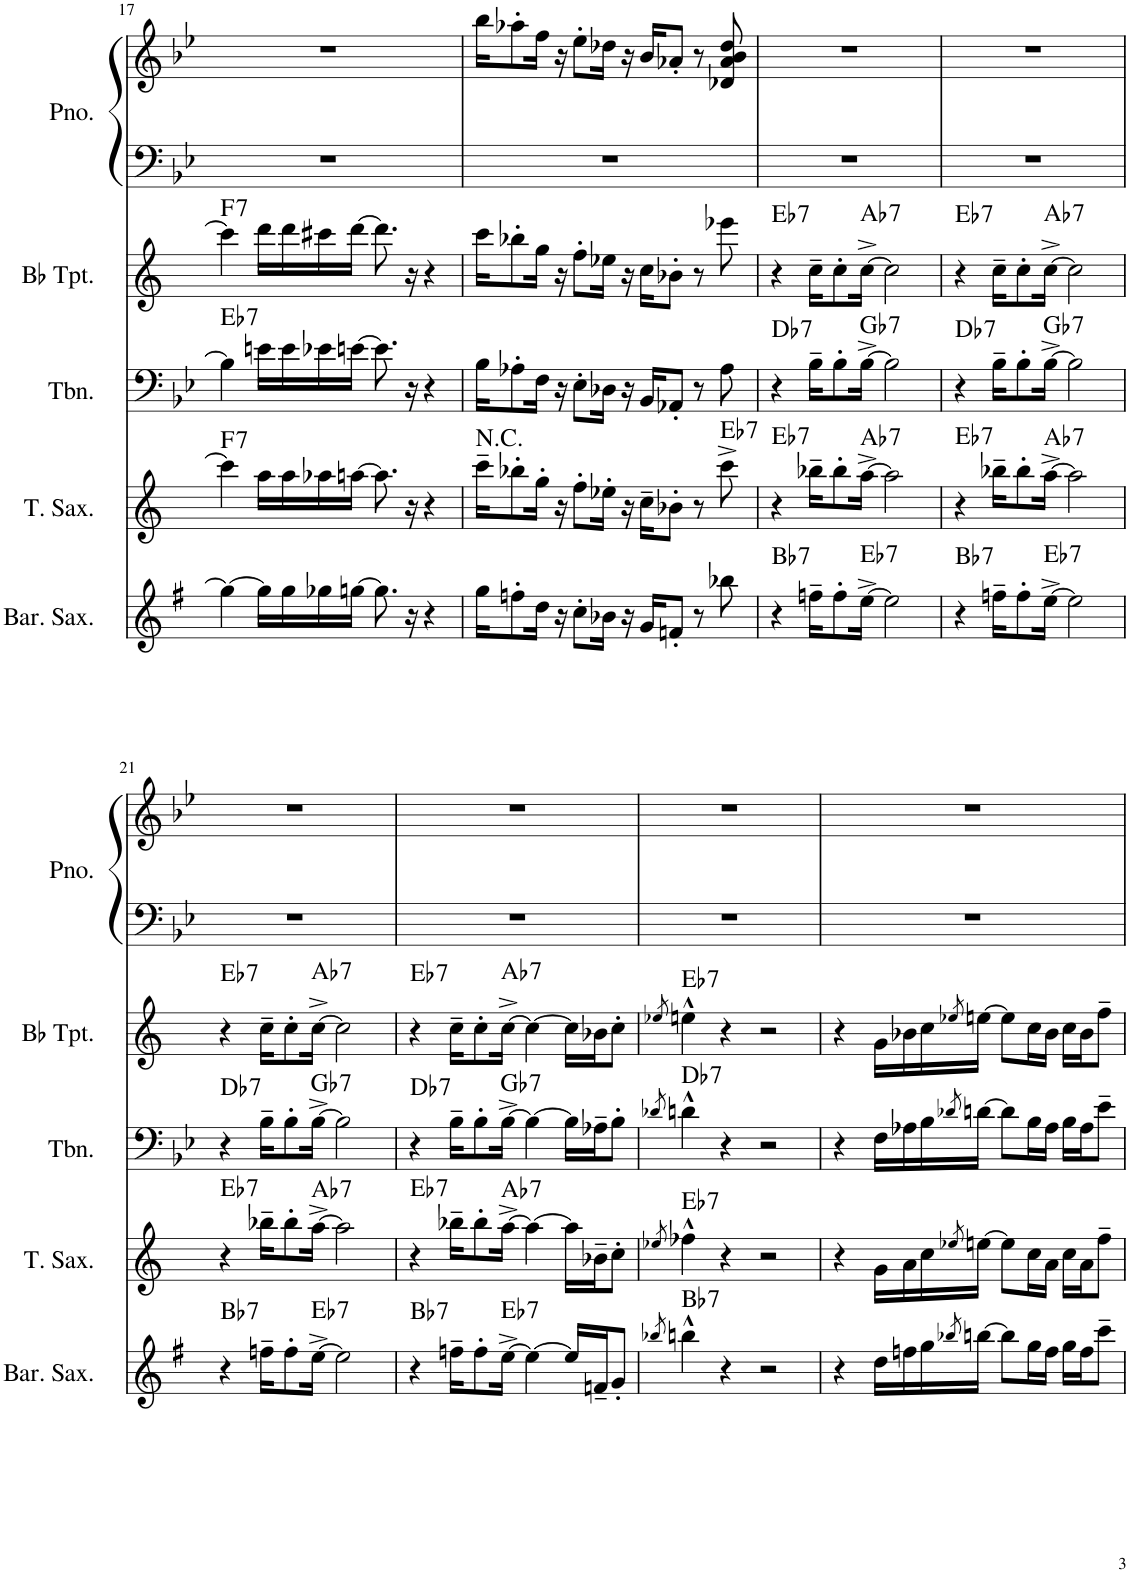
**kern	**harte	**kern	**harte	**kern	**harte	**kern	**harte	**kern	**kern
*part5	*part5	*part4	*part4	*part3	*part3	*part2	*part2	*part1	*part1
*staff6	*	*staff5	*	*staff4	*	*staff3	*	*staff2	*staff1
*I"Baritone Saxophone	*	*I"Tenor Saxophone	*	*I"Trombone	*	*I"Bb Trumpet	*	*I"Piano	*
*I'Bar. Sax.	*	*I'T. Sax.	*	*I'Tbn.	*	*I'Bb Tpt.	*	*I'Pno.	*
!!LO:PB:g=z
*clefG2	*	*clefG2	*	*clefF4	*	*clefG2	*	*clefF4	*clefG2
*Trd12c21	*	*Trd8c14	*	*	*	*Trd1c2	*	*	*
*k[f#]	*	*k[]	*	*k[b-e-]	*	*k[]	*	*k[b-e-]	*k[b-e-]
*M4/4	*	*M4/4	*	*M4/4	*	*M4/4	*	*M4/4	*M4/4
=17	=17	=17	=17	=17	=17	=17	=17	=17	=17
!	!	!	!LO:H:kt=7	!	!LO:H:kt=7	!	!LO:H:kt=7	!	!
4gg\_	.	4ccc\]	F:7	4B-\]	Eb:7	4ccc\]	F:7	1r	1r
16gg\LL]	.	16aa\LL	.	16en\LL	.	16ddd\LL	.	.	.
16gg\	.	16aa\	.	16e\	.	16ddd\	.	.	.
16gg-X\	.	16aa-X\	.	16e-X\	.	16ccc#X\	.	.	.
[16ggn\JJ	.	[16aan\JJ	.	[16en\JJ	.	[16ddd\JJ	.	.	.
8.gg\]	.	8.aa\]	.	8.e\]	.	8.ddd\]	.	.	.
16r	.	16r	.	16r	.	16r	.	.	.
4r	.	4r	.	4r	.	4r	.	.	.
=18	=18	=18	=18	=18	=18	=18	=18	=18	=18
!	!	!	!LO:H:kt=N.C.	!	!	!	!	!	!
16gg\KL	.	16ccc~\KL	N	16B-\KL	.	16ccc\KL	.	1r	16bb-\KL
8ffn'\	.	8bb-X'\	.	8A-X'\	.	8bb-X'\	.	.	8aa-X'\
16dd\Jk	.	16gg'\Jk	.	16F\Jk	.	16gg\Jk	.	.	16ff\Jk
16r	.	16r	.	16r	.	16r	.	.	16r
8cc'\L	.	8ff'\L	.	8E-'\L	.	8ff'\L	.	.	8ee-'\L
16b-X\Jk	.	16ee-X'\Jk	.	16D-X\Jk	.	16ee-X\Jk	.	.	16dd-X\Jk
16r	.	16r	.	16r	.	16r	.	.	16r
16g/KL	.	16cc~\KL	.	16BB-/KL	.	16cc\KL	.	.	16b-/KL
8fn'/J	.	8b-X'\J	.	8AA-X'/J	.	8b-X'\J	.	.	8a-X'/J
8r	.	8r	.	8r	.	8r	.	.	8r
!	!	!	!LO:H:kt=7	!	!	!	!	!	!
8bb-X\	.	8ccc^\	Eb:7	8A-\	.	8eee-X\	.	.	8d-X/ 8a-/ 8b-/ 8dd-/
=19	=19	=19	=19	=19	=19	=19	=19	=19	=19
!	!LO:H:kt=7	!	!LO:H:kt=7	!	!LO:H:kt=7	!	!LO:H:kt=7	!	!
4r	Bb:7	4r	Eb:7	4r	Db:7	4r	Eb:7	1r	1r
16ffn~\KL	.	16bb-X~\KL	.	16B-~\KL	.	16cc~\KL	.	.	.
8ff'\	.	8bb-'\	.	8B-'\	.	8cc'\	.	.	.
!	!LO:H:kt=7	!	!LO:H:kt=7	!	!LO:H:kt=7	!	!LO:H:kt=7	!	!
[16ee^\Jk	Eb:7	[16aa^\Jk	Ab:7	[16B-^\Jk	Gb:7	[16cc^\Jk	Ab:7	.	.
2ee\]	.	2aa\]	.	2B-\]	.	2cc\]	.	.	.
=20	=20	=20	=20	=20	=20	=20	=20	=20	=20
!	!LO:H:kt=7	!	!LO:H:kt=7	!	!LO:H:kt=7	!	!LO:H:kt=7	!	!
4r	Bb:7	4r	Eb:7	4r	Db:7	4r	Eb:7	1r	1r
16ffn~\KL	.	16bb-X~\KL	.	16B-~\KL	.	16cc~\KL	.	.	.
8ff'\	.	8bb-'\	.	8B-'\	.	8cc'\	.	.	.
!	!LO:H:kt=7	!	!LO:H:kt=7	!	!LO:H:kt=7	!	!LO:H:kt=7	!	!
[16ee^\Jk	Eb:7	[16aa^\Jk	Ab:7	[16B-^\Jk	Gb:7	[16cc^\Jk	Ab:7	.	.
2ee\]	.	2aa\]	.	2B-\]	.	2cc\]	.	.	.
!!LO:LB:g=z
=21	=21	=21	=21	=21	=21	=21	=21	=21	=21
!	!LO:H:kt=7	!	!LO:H:kt=7	!	!LO:H:kt=7	!	!LO:H:kt=7	!	!
4r	Bb:7	4r	Eb:7	4r	Db:7	4r	Eb:7	1r	1r
16ffn~\KL	.	16bb-X~\KL	.	16B-~\KL	.	16cc~\KL	.	.	.
8ff'\	.	8bb-'\	.	8B-'\	.	8cc'\	.	.	.
!	!LO:H:kt=7	!	!LO:H:kt=7	!	!LO:H:kt=7	!	!LO:H:kt=7	!	!
[16ee^\Jk	Eb:7	[16aa^\Jk	Ab:7	[16B-^\Jk	Gb:7	[16cc^\Jk	Ab:7	.	.
2ee\]	.	2aa\]	.	2B-\]	.	2cc\]	.	.	.
=22	=22	=22	=22	=22	=22	=22	=22	=22	=22
!	!LO:H:kt=7	!	!LO:H:kt=7	!	!LO:H:kt=7	!	!LO:H:kt=7	!	!
4r	Bb:7	4r	Eb:7	4r	Db:7	4r	Eb:7	1r	1r
16ffn~\KL	.	16bb-X~\KL	.	16B-~\KL	.	16cc~\KL	.	.	.
8ff'\	.	8bb-'\	.	8B-'\	.	8cc'\	.	.	.
!	!LO:H:kt=7	!	!LO:H:kt=7	!	!LO:H:kt=7	!	!LO:H:kt=7	!	!
[16ee^\Jk	Eb:7	[16aa^\Jk	Ab:7	[16B-^\Jk	Gb:7	[16cc^\Jk	Ab:7	.	.
4ee\_	.	4aa\_	.	4B-\_	.	4cc\_	.	.	.
16ee/LL]	.	16aa\LL]	.	16B-\LL]	.	16cc\LL]	.	.	.
16fn~/J	.	16b-X~\J	.	16A-X~\J	.	16b-X\J	.	.	.
8g'/J	.	8cc'\J	.	8B-'\J	.	8cc'\J	.	.	.
=23	=23	=23	=23	=23	=23	=23	=23	=23	=23
8qbb-X/	.	8qee-X/	.	8qd-X/	.	8qee-X/	.	.	.
!	!LO:H:kt=7	!	!LO:H:kt=7	!	!LO:H:kt=7	!	!LO:H:kt=7	!	!
4bbn^^\	Bb:7	4ff-X^^\	Eb:7	4dn^^\	Db:7	4een^^\	Eb:7	1r	1r
4r	.	4r	.	4r	.	4r	.	.	.
2r	.	2r	.	2r	.	2r	.	.	.
=24	=24	=24	=24	=24	=24	=24	=24	=24	=24
4r	.	4r	.	4r	.	4r	.	1r	1r
16dd\LL	.	16g\LL	.	16F\LL	.	16g\LL	.	.	.
16ffn\	.	16a\	.	16A-X\	.	16b-X\	.	.	.
16gg\	.	16cc\	.	16B-\	.	16cc\	.	.	.
8qbb-X/	.	8qee-X/	.	8qd-X/	.	8qee-X/	.	.	.
[16bbn\JJ	.	[16een\JJ	.	[16dn\JJ	.	[16een\JJ	.	.	.
8bb\L]	.	8ee\L]	.	8d\L]	.	8ee\L]	.	.	.
16gg\L	.	16cc\L	.	16B-\L	.	16cc\L	.	.	.
16ff\JJ	.	16a\JJ	.	16A-\JJ	.	16b-\JJ	.	.	.
16gg\LL	.	16cc\LL	.	16B-\LL	.	16cc\LL	.	.	.
16ff\J	.	16a\J	.	16A-\J	.	16b-\J	.	.	.
8ccc~\J	.	8ff~\J	.	8e-~\J	.	8ff~\J	.	.	.
=	=	=	=	=	=	=	=	=	=
*-	*-	*-	*-	*-	*-	*-	*-	*-	*-
